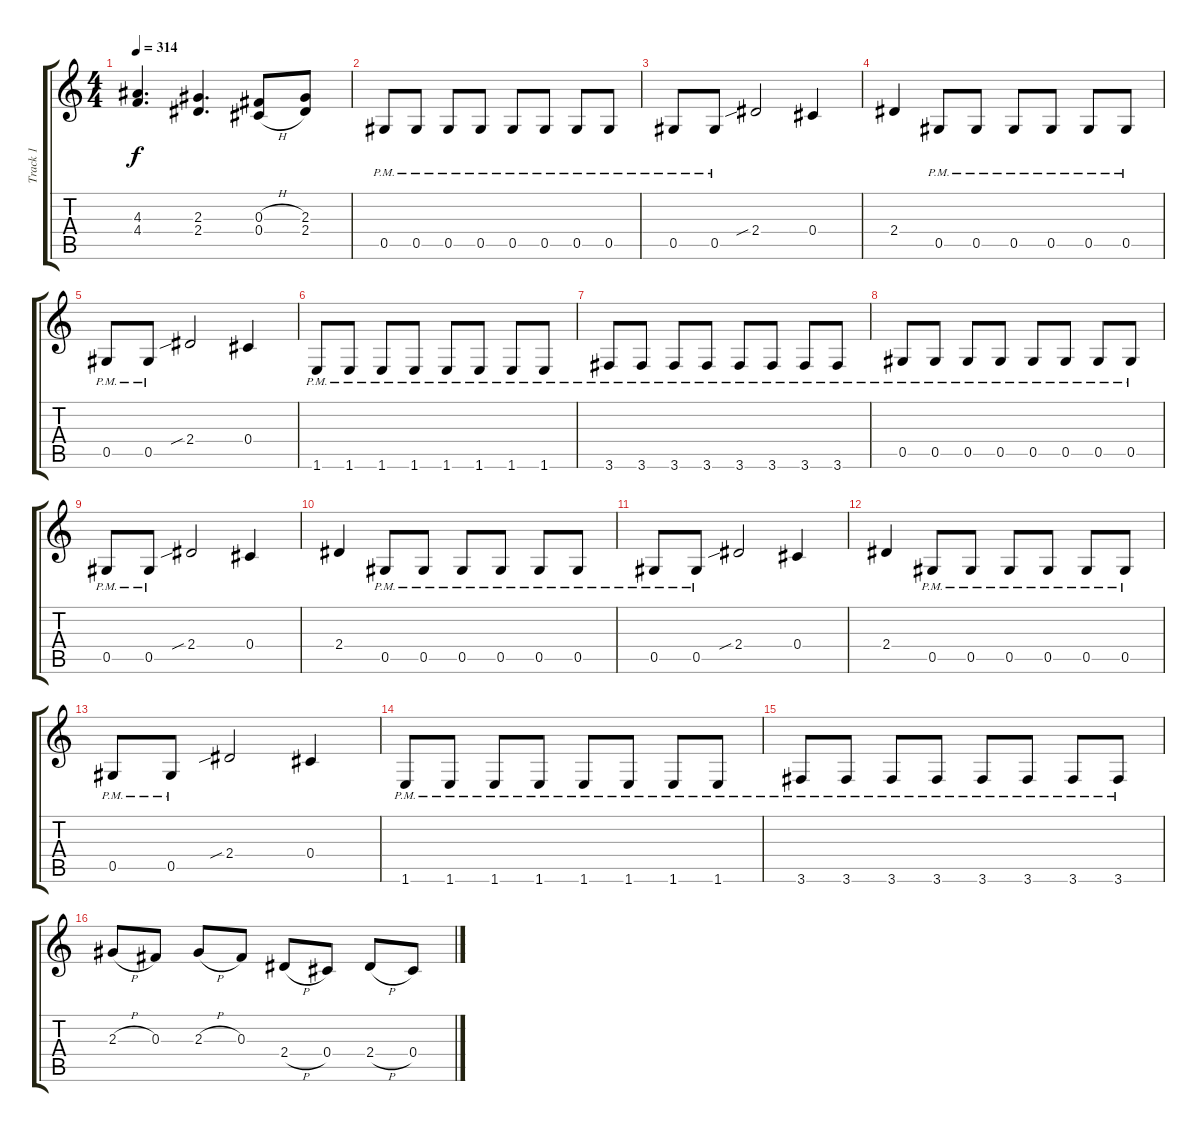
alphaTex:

\track ("Track 1" "Track 1") {instrument electricguitarclean}
\staff {score tabs}
\tuning (Eb4 Bb3 Gb3 Db3 Ab2 Eb2) {hide}
\ts (4 4)
\tempo 314
\clef g2
\ks c
(4.3 4.4).4{d dy f} (2.3 2.4).4{d} (0.3{h} 0.4{h}).8 (2.3 2.4).8 |
0.5{pm}.8 0.5{pm}.8 0.5{pm}.8 0.5{pm}.8 0.5{pm}.8 0.5{pm}.8 0.5{pm}.8 0.5{pm}.8 |
0.5{pm}.8 0.5{pm}.8 2.4{sib}.2 0.4.4 |
2.4.4 0.5{pm}.8 0.5{pm}.8 0.5{pm}.8 0.5{pm}.8 0.5{pm}.8 0.5{pm}.8 |
0.5{pm}.8 0.5{pm}.8 2.4{sib}.2 0.4.4 |
1.6{pm}.8 1.6{pm}.8 1.6{pm}.8 1.6{pm}.8 1.6{pm}.8 1.6{pm}.8 1.6{pm}.8 1.6{pm}.8 |
3.6{pm}.8 3.6{pm}.8 3.6{pm}.8 3.6{pm}.8 3.6{pm}.8 3.6{pm}.8 3.6{pm}.8 3.6{pm}.8 |
0.5{pm}.8 0.5{pm}.8 0.5{pm}.8 0.5{pm}.8 0.5{pm}.8 0.5{pm}.8 0.5{pm}.8 0.5{pm}.8 |
0.5{pm}.8 0.5{pm}.8 2.4{sib}.2 0.4.4 |
2.4.4 0.5{pm}.8 0.5{pm}.8 0.5{pm}.8 0.5{pm}.8 0.5{pm}.8 0.5{pm}.8 |
0.5{pm}.8 0.5{pm}.8 2.4{sib}.2 0.4.4 |
2.4.4 0.5{pm}.8 0.5{pm}.8 0.5{pm}.8 0.5{pm}.8 0.5{pm}.8 0.5{pm}.8 |
0.5{pm}.8 0.5{pm}.8 2.4{sib}.2 0.4.4 |
1.6{pm}.8 1.6{pm}.8 1.6{pm}.8 1.6{pm}.8 1.6{pm}.8 1.6{pm}.8 1.6{pm}.8 1.6{pm}.8 |
3.6{pm}.8 3.6{pm}.8 3.6{pm}.8 3.6{pm}.8 3.6{pm}.8 3.6{pm}.8 3.6{pm}.8 3.6{pm}.8 |
2.3{h}.8 0.3.8 2.3{h}.8 0.3.8 2.4{h}.8 0.4.8 2.4{h}.8 0.4.8
